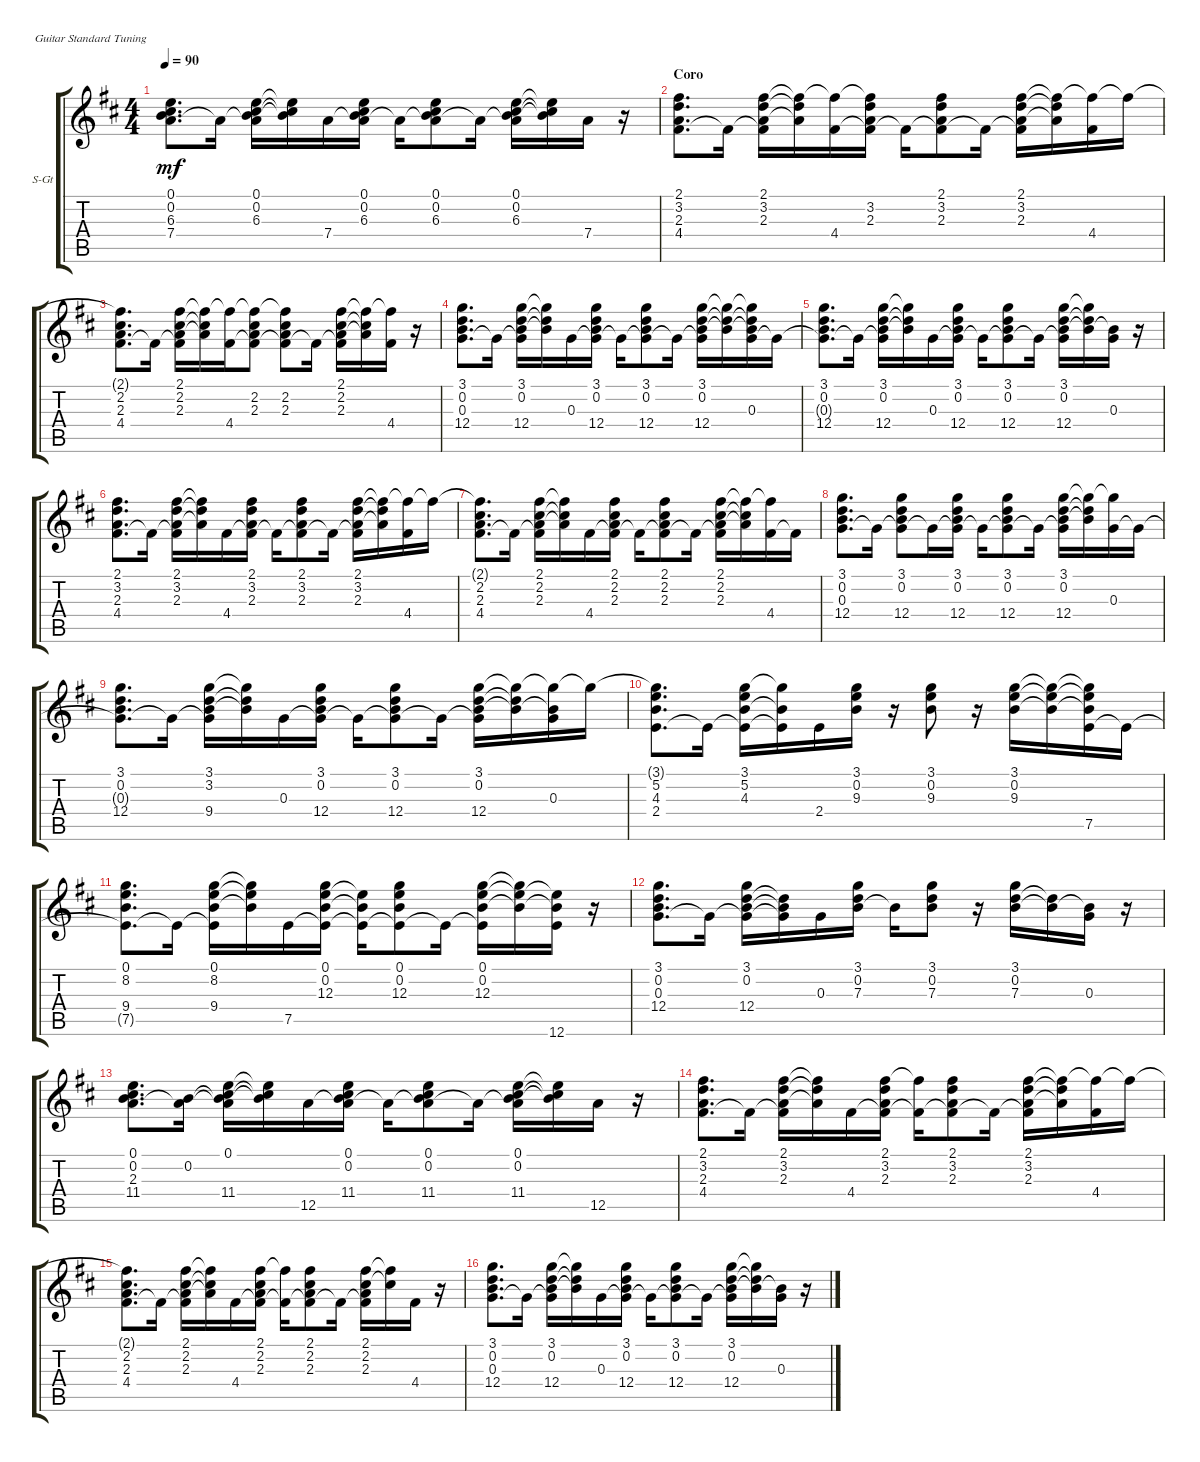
\defaultSystemsLayout 4
\bracketExtendMode groupsimilarinstruments
\firstSystemTrackNameOrientation horizontal
\otherSystemsTrackNameOrientation horizontal
\track ("Steel Guitar" "S-Gt") {multiBarRest instrument acousticguitarsteel}
\staff {score tabs}
\tuning (E4 B3 G3 D3 A2 E2)
\ts (4 4)
\tempo 90
\clef g2
\scale
0.333333
\ks d
(7.4 6.3 0.2 0.1).8{d dy mf} 7.4{t}.16 (7.4{t} 6.3 0.2 0.1).16 (6.3{t} 0.2{t} 0.1{t}).16 7.4.16 (7.4{t} 6.3 0.2 0.1).16 7.4{t}.16 (7.4{t} 6.3 0.2 0.1).8 7.4{t}.16 (7.4{t} 6.3 0.2 0.1).16 (6.3{t} 0.2{t} 0.1{t}).16 7.4.16 r.16 |
\section ("" "Coro")
\scale
0.333333 (4.4 2.3 3.2 2.1).8{d} 4.4{t}.16 (4.4{t} 2.3 3.2 2.1).16 (2.3{t} 3.2{t} 2.1{t}).16 (4.4 2.1{t}).16 (4.4{t} 2.3 3.2 2.1{t}).16 4.4{t}.16 (4.4{t} 2.3 3.2 2.1).8 4.4{t}.16 (4.4{t} 2.3 3.2 2.1).16 (2.3{t} 3.2{t} 2.1{t}).16 (4.4 2.1{t}).16 2.1{t}.16 |
\scale
0.333333 (4.4 2.3 2.2 2.1{t}).8{d} 4.4{t}.16 (4.4{t} 2.3 2.2 2.1).16 (2.3{t} 2.2{t} 2.1{t}).16 (4.4 2.1{t}).16 (4.4{t} 2.3 2.2 2.1{t}).8 (4.4{t} 2.3 2.2 2.1{t}).8 4.4{t}.16 (4.4{t} 2.3 2.2 2.1).16 (2.3{t} 2.2{t} 2.1{t}).16 (4.4 2.1{t}).16 r.16 |
\scale
0.333333 (12.4 0.3 0.2 3.1).8{d} 0.3{t}.16 (12.4 0.3{t} 0.2 3.1).16 (12.4{t} 0.2{t} 3.1{t}).16 0.3.16 (12.4 0.3{t} 0.2 3.1).16 0.3{t}.16 (12.4 0.3{t} 0.2 3.1).8 0.3{t}.16 (12.4 0.3{t} 0.2 3.1).16 (12.4{t} 0.2{t} 3.1{t}).16 (12.4{t} 0.3 0.2{t} 3.1{t}).16 0.3{t}.16 |
\scale
0.333333 (12.4 0.3{t} 0.2 3.1).8{d} 0.3{t}.16 (12.4 0.3{t} 0.2 3.1).16 (12.4{t} 0.2{t} 3.1{t}).16 0.3.16 (12.4 0.3{t} 0.2 3.1).16 0.3{t}.16 (12.4 0.3{t} 0.2 3.1).8 0.3{t}.16 (12.4 0.3{t} 0.2 3.1).16 (12.4{t} 0.2{t} 3.1{t}).16 (0.3 0.2{t}).16 r.16 |
\scale
0.333333 (4.4 2.3 3.2 2.1).8{d} 4.4{t}.16 (4.4{t} 2.3 3.2 2.1).16 (2.3{t} 3.2{t} 2.1{t}).16 4.4.16 (4.4{t} 2.3 3.2 2.1).16 4.4{t}.16 (4.4{t} 2.3 3.2 2.1).8 4.4{t}.16 (4.4{t} 2.3 3.2 2.1).16 (2.3{t} 3.2{t} 2.1{t}).16 (4.4 2.1{t}).16 2.1{t}.16 |
\scale
0.333333 (4.4 2.3 2.2 2.1{t}).8{d} 4.4{t}.16 (4.4{t} 2.3 2.2 2.1).16 (2.3{t} 2.2{t} 2.1{t}).16 4.4.16 (4.4{t} 2.3 2.2 2.1).16 4.4{t}.16 (4.4{t} 2.3 2.2 2.1).8 4.4{t}.16 (4.4{t} 2.3 2.2 2.1).16 (2.3{t} 2.2{t} 2.1{t}).16 (4.4 2.1{t}).16 4.4{t}.16 |
\scale
0.333333 (12.4 0.3 0.2 3.1).8{d} 0.3{t}.16 (12.4 0.3{t} 0.2 3.1).8 0.3{t}.16 (12.4 0.3{t} 0.2 3.1).16 0.3{t}.16 (12.4 0.3{t} 0.2 3.1).8 0.3{t}.16 (12.4 0.3{t} 0.2 3.1).16 (12.4{t} 0.2{t} 3.1{t}).16 (0.3 3.1{t}).16 0.3{t}.16 |
\scale
0.333333 (12.4 0.3{t} 0.2 3.1).8{d} 0.3{t}.16 (9.4 0.3{t} 3.2 3.1).16 (9.4{t} 3.2{t} 3.1{t}).16 0.3.16 (12.4 0.3{t} 0.2 3.1).16 0.3{t}.16 (12.4 0.3{t} 0.2 3.1).8 0.3{t}.16 (12.4 0.3{t} 0.2 3.1).16 (12.4{t} 0.2{t} 3.1{t}).16 (0.3 0.2{t} 3.1{t}).16 3.1{t}.16 |
\scale
0.333333 (2.4 4.3 5.2 3.1{t}).8{d} 2.4{t}.16 (2.4{t} 4.3 5.2 3.1).16 (2.4{t} 4.3{t} 3.1{t}).16 2.4.16 (9.3 0.2 3.1).16 r.16 (9.3 0.2 3.1).8 r.16 (9.3 0.2 3.1).16 (9.3{t} 0.2{t} 3.1{t}).16 (7.5 9.3{t} 0.2{t} 3.1{t}).16 7.5{t}.16 |
\scale
0.333333 (7.5{t} 9.4 8.2 0.1).8{d} 7.5{t}.16 (7.5{t} 9.4 8.2 0.1).16 (9.4{t} 8.2{t} 0.1{t}).16 7.5.16 (7.5{t} 12.3 0.2 0.1).16 (7.5{t} 0.2{t} 0.1{t}).16 (7.5{t} 12.3 0.2 0.1).8 7.5{t}.16 (7.5{t} 12.3 0.2 0.1).16 (12.3{t} 0.2{t} 0.1{t}).16 (12.6 0.2{t} 0.1{t}).16 r.16 |
\scale
0.333333 (12.4 0.3 0.2 3.1).8{d} 0.3{t}.16 (12.4 0.3{t} 0.2 3.1).16 (12.4{t} 0.3{t} 0.2{t}).16 0.3.16 (7.3 0.2 3.1).16 0.2{t}.16 (7.3 0.2 3.1).8 r.16 (7.3 0.2 3.1).16 (7.3{t} 0.2{t}).16 (0.3 0.2{t}).16 r.16 |
\scale
0.333333 (11.4 2.3 0.2 0.1).8{d} (2.3{t} 0.2).16 (11.4 2.3{t} 0.2{t} 0.1).16 (11.4{t} 0.2{t} 0.1{t}).16 12.5.16 (12.5{t} 11.4 0.2 0.1).16 12.5{t}.16 (12.5{t} 11.4 0.2 0.1).8 12.5{t}.16 (12.5{t} 11.4 0.2 0.1).16 (11.4{t} 0.2{t} 0.1{t}).16 12.5.16 r.16 |
\scale
0.333333 (4.4 2.3 3.2 2.1).8{d} 4.4{t}.16 (4.4{t} 2.3 3.2 2.1).16 (2.3{t} 3.2{t} 2.1{t}).16 4.4.16 (4.4{t} 2.3 3.2 2.1).16 (4.4{t} 2.1{t}).16 (4.4{t} 2.3 3.2 2.1).8 4.4{t}.16 (4.4{t} 2.3 3.2 2.1).16 (2.3{t} 3.2{t} 2.1{t}).16 (4.4 2.1{t}).16 2.1{t}.16 |
\scale
0.333333 (4.4 2.3 2.2 2.1{t}).8{d} 4.4{t}.16 (4.4{t} 2.3 2.2 2.1).16 (2.3{t} 2.2{t} 2.1{t}).16 4.4.16 (4.4{t} 2.3 2.2 2.1).16 (4.4{t} 2.1{t}).16 (4.4{t} 2.3 2.2 2.1).8 4.4{t}.16 (4.4{t} 2.3 2.2 2.1).16 (2.2{t} 2.1{t}).16 4.4.16 r.16 |
\scale
0.333333 (12.4 0.3 0.2 3.1).8{d} 0.3{t}.16 (12.4 0.3{t} 0.2 3.1).16 (12.4{t} 0.2{t} 3.1{t}).16 0.3.16 (12.4 0.3{t} 0.2 3.1).16 0.3{t}.16 (12.4 0.3{t} 0.2 3.1).8 0.3{t}.16 (12.4 0.3{t} 0.2 3.1).16 (12.4{t} 0.2{t} 3.1{t}).16 (0.3 0.2{t}).16 r.16
